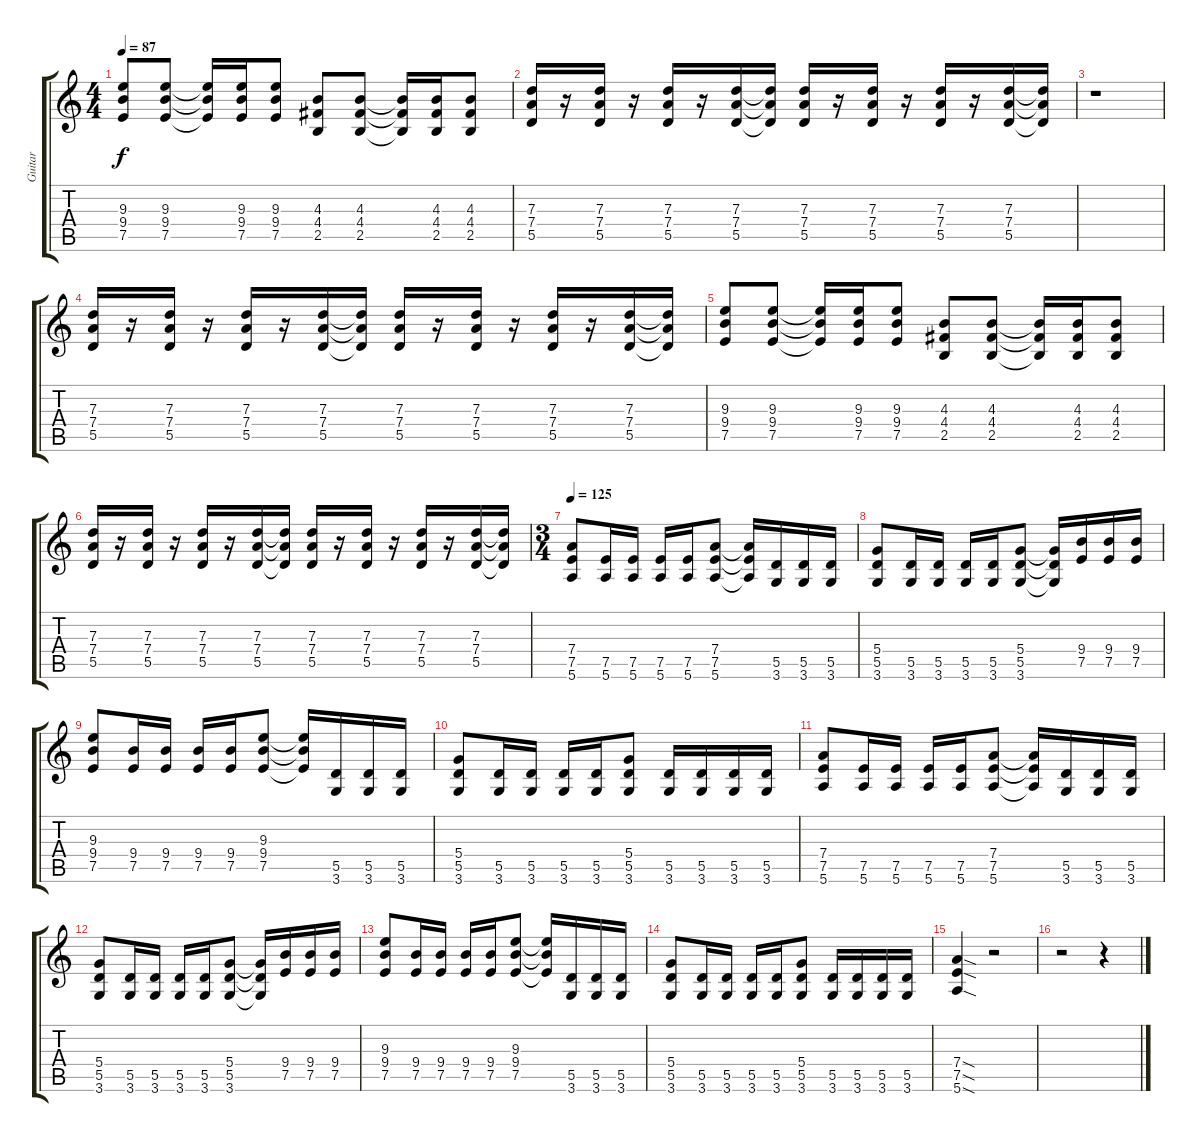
\track ("Guitar" "Guitar") {instrument overdrivenguitar}
\staff {score tabs}
\tuning (E4 B3 G3 D3 A2 E2) {hide}
\ts (4 4)
\tempo 87
\clef g2
\ks c
(9.3 9.4 7.5).8{dy f} (9.3 9.4 7.5).8 (9.3{t} 9.4{t} 7.5{t}).16 (9.3 9.4 7.5).16 (9.3 9.4 7.5).8 (4.3 4.4 2.5).8 (4.3 4.4 2.5).8 (4.3{t} 4.4{t} 2.5{t}).16 (4.3 4.4 2.5).16 (4.3 4.4 2.5).8 |
(7.3 7.4 5.5).16 r.16 (7.3 7.4 5.5).16 r.16 (7.3 7.4 5.5).16 r.16 (7.3 7.4 5.5).16 (7.3{t} 7.4{t} 5.5{t}).16 (7.3 7.4 5.5).16 r.16 (7.3 7.4 5.5).16 r.16 (7.3 7.4 5.5).16 r.16 (7.3 7.4 5.5).16 (7.3{t} 7.4{t} 5.5{t}).16 |
r.1 |
(7.3 7.4 5.5).16 r.16 (7.3 7.4 5.5).16 r.16 (7.3 7.4 5.5).16 r.16 (7.3 7.4 5.5).16 (7.3{t} 7.4{t} 5.5{t}).16 (7.3 7.4 5.5).16 r.16 (7.3 7.4 5.5).16 r.16 (7.3 7.4 5.5).16 r.16 (7.3 7.4 5.5).16 (7.3{t} 7.4{t} 5.5{t}).16 |
(9.3 9.4 7.5).8 (9.3 9.4 7.5).8 (9.3{t} 9.4{t} 7.5{t}).16 (9.3 9.4 7.5).16 (9.3 9.4 7.5).8 (4.3 4.4 2.5).8 (4.3 4.4 2.5).8 (4.3{t} 4.4{t} 2.5{t}).16 (4.3 4.4 2.5).16 (4.3 4.4 2.5).8 |
(7.3 7.4 5.5).16 r.16 (7.3 7.4 5.5).16 r.16 (7.3 7.4 5.5).16 r.16 (7.3 7.4 5.5).16 (7.3{t} 7.4{t} 5.5{t}).16 (7.3 7.4 5.5).16 r.16 (7.3 7.4 5.5).16 r.16 (7.3 7.4 5.5).16 r.16 (7.3 7.4 5.5).16 (7.3{t} 7.4{t} 5.5{t}).16 |
\ts (3 4)
\tempo 125
(7.4 7.5 5.6).8 (7.5 5.6).16 (7.5 5.6).16 (7.5 5.6).16 (7.5 5.6).16 (7.4 7.5 5.6).8 (7.4{t} 7.5{t} 5.6{t}).16 (5.5 3.6).16 (5.5 3.6).16 (5.5 3.6).16 |
(5.4 5.5 3.6).8 (5.5 3.6).16 (5.5 3.6).16 (5.5 3.6).16 (5.5 3.6).16 (5.4 5.5 3.6).8 (5.4{t} 5.5{t} 3.6{t}).16 (9.4 7.5).16 (9.4 7.5).16 (9.4 7.5).16 |
(9.3 9.4 7.5).8 (9.4 7.5).16 (9.4 7.5).16 (9.4 7.5).16 (9.4 7.5).16 (9.3 9.4 7.5).8 (9.3{t} 9.4{t} 7.5{t}).16 (5.5 3.6).16 (5.5 3.6).16 (5.5 3.6).16 |
(5.4 5.5 3.6).8 (5.5 3.6).16 (5.5 3.6).16 (5.5 3.6).16 (5.5 3.6).16 (5.4 5.5 3.6).8 (5.5 3.6).16 (5.5 3.6).16 (5.5 3.6).16 (5.5 3.6).16 |
(7.4 7.5 5.6).8 (7.5 5.6).16 (7.5 5.6).16 (7.5 5.6).16 (7.5 5.6).16 (7.4 7.5 5.6).8 (7.4{t} 7.5{t} 5.6{t}).16 (5.5 3.6).16 (5.5 3.6).16 (5.5 3.6).16 |
(5.4 5.5 3.6).8 (5.5 3.6).16 (5.5 3.6).16 (5.5 3.6).16 (5.5 3.6).16 (5.4 5.5 3.6).8 (5.4{t} 5.5{t} 3.6{t}).16 (9.4 7.5).16 (9.4 7.5).16 (9.4 7.5).16 |
(9.3 9.4 7.5).8 (9.4 7.5).16 (9.4 7.5).16 (9.4 7.5).16 (9.4 7.5).16 (9.3 9.4 7.5).8 (9.3{t} 9.4{t} 7.5{t}).16 (5.5 3.6).16 (5.5 3.6).16 (5.5 3.6).16 |
(5.4 5.5 3.6).8 (5.5 3.6).16 (5.5 3.6).16 (5.5 3.6).16 (5.5 3.6).16 (5.4 5.5 3.6).8 (5.5 3.6).16 (5.5 3.6).16 (5.5 3.6).16 (5.5 3.6).16 |
(7.4{sod} 7.5{sod} 5.6{sod}).4 r.2 |
r.2 r.4
